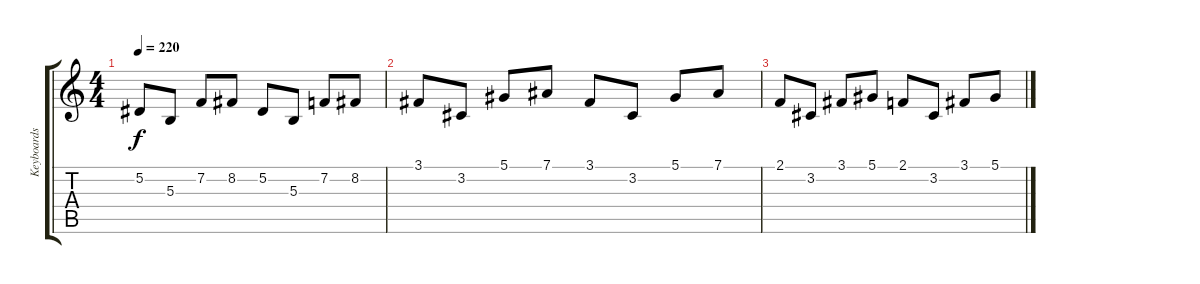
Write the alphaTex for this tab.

\track ("Keyboards 1" "Keyboards ") {instrument stringensemble1}
\staff {score tabs}
\tuning (Eb4 Bb3 Gb3 Db3 Ab2 Eb2) {hide}
\ts (4 4)
\tempo 220
\clef g2
\ks c
5.2.8{dy f} 5.3.8 7.2.8 8.2.8 5.2.8 5.3.8 7.2.8 8.2.8 |
3.1.8 3.2.8 5.1.8 7.1.8 3.1.8 3.2.8 5.1.8 7.1.8 |
2.1.8 3.2.8 3.1.8 5.1.8 2.1.8 3.2.8 3.1.8 5.1.8
